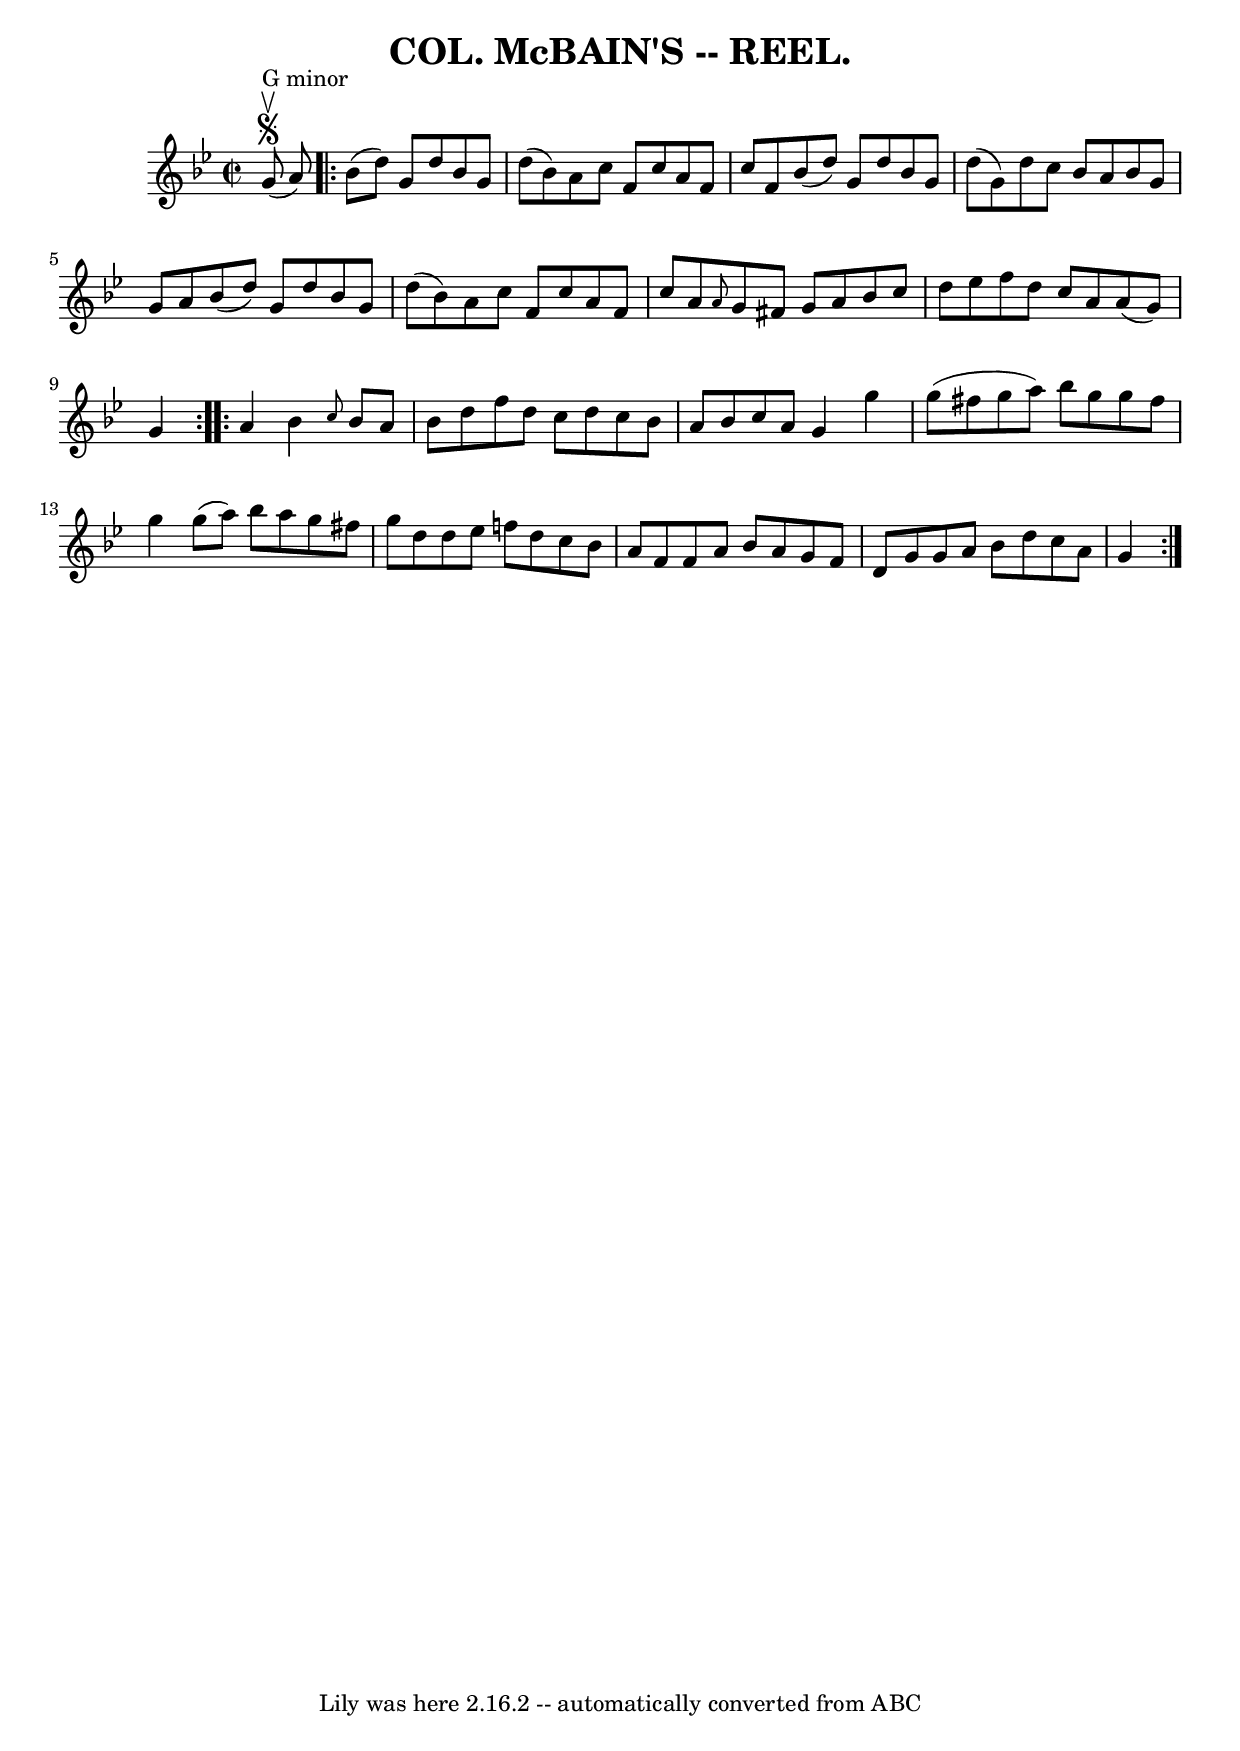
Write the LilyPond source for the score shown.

\version "2.7.40"
\include "Mammoth.ily"
\header {
	crossRefNumber = "5"
	footnotes = ""
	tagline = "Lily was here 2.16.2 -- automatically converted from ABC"
	title = "COL. McBAIN'S -- REEL."
}
voicedefault =  {


\override Staff.TimeSignature #'style = #'C
 \time 2/2 
\key g \minor g'8^"G minor"^\segno^\upbow(a'8) 
\repeat volta 2 { bes'8 (d''8) g'8 d''8 bes'8 g'8 d''8 (
 bes'8) |
 a'8 c''8 f'8 c''8 a'8 f'8 c''8 f'8  
|
 bes'8 (d''8) g'8 d''8 bes'8 g'8 d''8 (g'8) 
|
 d''8 c''8 bes'8 a'8 bes'8 g'8 g'8 a'8  |
 
 bes'8 (d''8) g'8 d''8 bes'8 g'8 d''8 (bes'8) 
|
 a'8 c''8 f'8 c''8 a'8 f'8 c''8 a'8  |
 
\grace { a'8  } g'8 fis'8 g'8 a'8 bes'8 c''8 d''8    
ees''8  |
 f''8 d''8 c''8 a'8 a'8 (g'8) g'4  }     
\repeat volta 2 { a'4  |
 bes'4  \grace { c''8  } bes'8 a'8   
 bes'8 d''8 f''8 d''8  |
 c''8 d''8 c''8 bes'8 a'8 
 bes'8 c''8 a'8  |
 g'4 g''4 g''8 (fis''8 g''8    
a''8) |
 bes''8 g''8 g''8 fis''8 g''4 g''8 (a''8  
-) |
 bes''8 a''8 g''8 fis''8 g''8 d''8 d''8    
ees''8  |
 f''!8 d''8 c''8 bes'8 a'8 f'8 f'8 a'8  
|
 bes'8 a'8 g'8 f'8 d'8 g'8 g'8 a'8  |
   
bes'8 d''8 c''8 a'8 g'4    }   
}

\score{
    <<

	\context Staff="default"
	{
	    \voicedefault 
	}

    >>
	\layout {
	}
	\midi {}
}
